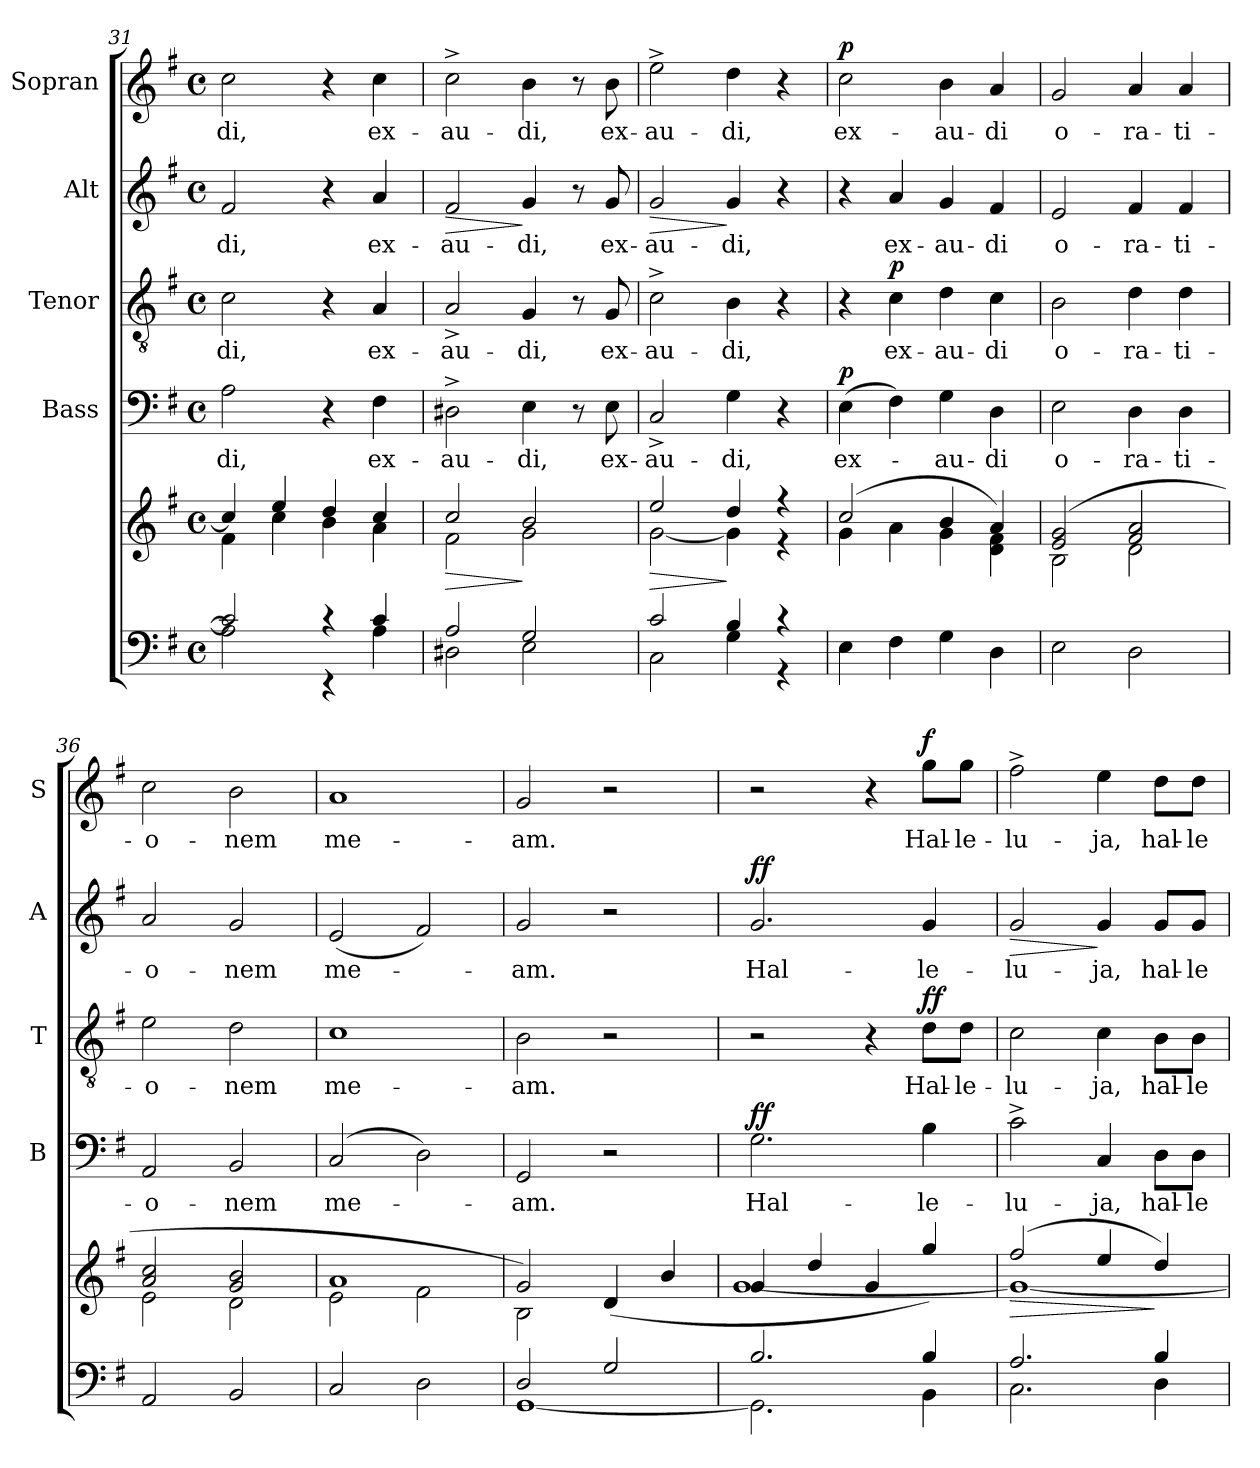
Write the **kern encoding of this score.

**kern	**kern	**dynam	**kern	**text	**dynam	**kern	**text	**dynam	**kern	**text	**dynam	**kern	**text	**dynam
*part5	*part5	*part5	*part4	*part4	*part4	*part3	*part3	*part3	*part2	*part2	*part2	*part1	*part1	*part1
*staff6	*staff5	*staff5/6	*staff4	*staff4	*staff4	*staff3	*staff3	*staff3	*staff2	*staff2	*staff2	*staff1	*staff1	*staff1
*	*	*	*I"Bass	*	*	*I"Tenor	*	*	*I"Alt	*	*	*I"Sopran	*	*
*	*	*	*I'B	*	*	*I'T	*	*	*I'A	*	*	*I'S	*	*
!!LO:PB:g=z
*clefF4	*clefG2	*	*clefF4	*	*	*clefGv2	*	*	*clefG2	*	*	*clefG2	*	*
*k[f#]	*k[f#]	*	*k[f#]	*	*	*k[f#]	*	*	*k[f#]	*	*	*k[f#]	*	*
*G:	*G:	*	*G:	*	*	*G:	*	*	*G:	*	*	*G:	*	*
*M4/4	*M4/4	*	*M4/4	*	*	*M4/4	*	*	*M4/4	*	*	*M4/4	*	*
*met(c)	*met(c)	*	*met(c)	*	*	*met(c)	*	*	*met(c)	*	*	*met(c)	*	*
=31	=31	=31	=31	=31	=31	=31	=31	=31	=31	=31	=31	=31	=31	=31
*^	*^	*	*	*	*	*	*	*	*	*	*	*	*	*
!	!	!	!	!	!	!LO:LY:b	!	!	!LO:LY:b	!	!	!LO:LY:b	!	!	!LO:LY:b	!
2c/]	2A\]	4cc/]	4f#\	.	2A\	-di,	.	2c\	-di,	.	2f#/	-di,	.	2cc\	-di,	.
.	.	4ee/	4cc\	.	.	.	.	.	.	.	.	.	.	.	.	.
4rc	4rEE	4dd/	4b\	.	4r	.	.	4r	.	.	4r	.	.	4r	.	.
!	!	!	!	!	!	!LO:LY:b	!	!	!LO:LY:b	!	!	!LO:LY:b	!	!	!LO:LY:b	!
4c/	4A\	4cc/	4a\	.	4F#\	ex-	.	4A/	ex-	.	4a/	ex-	.	4cc\	ex-	.
!!LO:LB:g=z
=32	=32	=32	=32	=32	=32	=32	=32	=32	=32	=32	=32	=32	=32	=32	=32	=32
!	!	!	!	!LO:HP:b	!	!LO:LY:b	!	!	!LO:LY:b	!	!	!LO:LY:b	!LO:HP:b	!	!LO:LY:b	!
2A/	2D#X\	2cc/	2f#\	>	2D#X^>\	-au-	.	2A^</	-au-	.	2f#/	-au-	>	2cc^>\	-au-	.
!	!	!	!	!	!	!LO:LY:b	!	!	!LO:LY:b	!	!	!LO:LY:b	!	!	!LO:LY:b	!
2G/	2E\	2b/	2g\	]	4E\	-di,	.	4G/	-di,	.	4g/	-di,	]	4b\	-di,	.
.	.	.	.	.	8r	.	.	8r	.	.	8r	.	.	8r	.	.
!	!	!	!	!	!	!LO:LY:b	!	!	!LO:LY:b	!	!	!LO:LY:b	!	!	!LO:LY:b	!
.	.	.	.	.	8E\	ex-	.	8G/	ex-	.	8g/	ex-	.	8b\	ex-	.
!!LO:PB:g=z
=33	=33	=33	=33	=33	=33	=33	=33	=33	=33	=33	=33	=33	=33	=33	=33	=33
!	!	!	!	!LO:HP:b	!	!LO:LY:b	!	!	!LO:LY:b	!	!	!LO:LY:b	!LO:HP:b	!	!LO:LY:b	!
2c/	2C\	2ee/	[<2g\	>	2C^</	-au-	.	2c^>\	-au-	.	2g/	-au-	>	2ee^>\	-au-	.
!	!	!	!	!	!	!LO:LY:b	!	!	!LO:LY:b	!	!	!LO:LY:b	!	!	!LO:LY:b	!
4B/	4G\	4dd/	4g\]	]	4G\	-di,	.	4B\	-di,	.	4g/	-di,	]	4dd\	-di,	.
4r	4r	4r	4r	.	4r	.	.	4r	.	.	4r	.	.	4r	.	.
!!LO:LB:g=z
=34	=34	=34	=34	=34	=34	=34	=34	=34	=34	=34	=34	=34	=34	=34	=34	=34
!	!	!	!	!	!	!LO:LY:b	!LO:DY:a	!	!	!	!	!	!	!	!LO:LY:b	!LO:DY:a
*v	*v	*	*	*	*	*	*	*	*	*	*	*	*	*	*	*
4E\	(2cc/	4g\	.	(>4E\	ex-	p	4r	.	.	4r	.	.	2cc\	ex-	p
!	!	!	!	!	!	!	!	!LO:LY:b	!LO:DY:a	!	!LO:LY:b	!	!	!	!
4F#\	.	4a\	.	4F#\)	.	.	4c\	ex-	p	4a/	ex-	.	.	.	.
!	!	!	!	!	!LO:LY:b	!	!	!LO:LY:b	!	!	!LO:LY:b	!	!	!LO:LY:b	!
4G\	4b/	4g\	.	4G\	-au-	.	4d\	-au-	.	4g/	-au-	.	4b\	-au-	.
!	!	!	!	!	!LO:LY:b	!	!	!LO:LY:b	!	!	!LO:LY:b	!	!	!LO:LY:b	!
4D\	4a/)	4d\ 4f#\	.	4D\	-di	.	4c\	-di	.	4f#/	-di	.	4a/	-di	.
!!LO:PB:g=z
=35	=35	=35	=35	=35	=35	=35	=35	=35	=35	=35	=35	=35	=35	=35	=35
!	!	!	!	!	!LO:LY:b	!	!	!LO:LY:b	!	!	!LO:LY:b	!	!	!LO:LY:b	!
2E\	(2e/ 2g/	2B\	.	2E\	o-	.	2B\	o-	.	2e/	o-	.	2g/	o-	.
!	!	!	!	!	!LO:LY:b	!	!	!LO:LY:b	!	!	!LO:LY:b	!	!	!LO:LY:b	!
2D\	2f#/ 2a/	2d\	.	4D\	-ra-	.	4d\	-ra-	.	4f#/	-ra-	.	4a/	-ra-	.
!	!	!	!	!	!LO:LY:b	!	!	!LO:LY:b	!	!	!LO:LY:b	!	!	!LO:LY:b	!
.	.	.	.	4D\	-ti-	.	4d\	-ti-	.	4f#/	-ti-	.	4a/	-ti-	.
!!LO:LB:g=z
=36	=36	=36	=36	=36	=36	=36	=36	=36	=36	=36	=36	=36	=36	=36	=36
!	!	!	!	!	!LO:LY:b	!	!	!LO:LY:b	!	!	!LO:LY:b	!	!	!LO:LY:b	!
2AA/	2a/ 2cc/	2e\	.	2AA/	-o-	.	2e\	-o-	.	2a/	-o-	.	2cc\	-o-	.
!	!	!	!	!	!LO:LY:b	!	!	!LO:LY:b	!	!	!LO:LY:b	!	!	!LO:LY:b	!
2BB/	2g/ 2b/	2d\	.	2BB/	-nem	.	2d\	-nem	.	2g/	-nem	.	2b\	-nem	.
!!LO:PB:g=z
=37	=37	=37	=37	=37	=37	=37	=37	=37	=37	=37	=37	=37	=37	=37	=37
!	!	!	!	!	!LO:LY:b	!	!	!LO:LY:b	!	!	!LO:LY:b	!	!	!LO:LY:b	!
2C/	1a	2e\	.	(2C/	me-	.	1c	me-	.	(<2e/	me-	.	1a	me-	.
2D\	.	2f#\	.	2D\)	.	.	.	.	.	2f#/)	.	.	.	.	.
!!LO:LB:g=z
=38	=38	=38	=38	=38	=38	=38	=38	=38	=38	=38	=38	=38	=38	=38	=38
*^	*	*	*	*	*	*	*	*	*	*	*	*	*	*	*
!	!	!	!	!	!	!LO:LY:b	!	!	!LO:LY:b	!	!	!LO:LY:b	!	!	!LO:LY:b	!
2D/	[<1GG	2g/)	2B\	.	2GG/	-am.	.	2B\	-am.	.	2g/	-am.	.	2g/	-am.	.
2G/	.	(>4d/	2ryy	.	2r	.	.	2r	.	.	2r	.	.	2r	.	.
.	.	4b/	.	.	.	.	.	.	.	.	.	.	.	.	.	.
!!LO:PB:g=z
=39	=39	=39	=39	=39	=39	=39	=39	=39	=39	=39	=39	=39	=39	=39	=39	=39
!	!	!	!	!	!	!LO:LY:b	!LO:DY:a	!	!	!	!	!LO:LY:b	!LO:DY:a	!	!	!
2.B/	2.GG\]	4g/	[<1g	.	2.G\	Hal-	ff	2r	.	.	2.g/	Hal-	ff	2r	.	.
.	.	4dd/	.	.	.	.	.	.	.	.	.	.	.	.	.	.
.	.	4g/	.	.	.	.	.	4r	.	.	.	.	.	4r	.	.
!	!	!	!	!	!	!LO:LY:b	!	!	!LO:LY:b	!LO:DY:a	!	!LO:LY:b	!	!	!LO:LY:b	!LO:DY:a
4B/	4BB\	4gg/)	.	.	4B\	-le-	.	8d\L	Hal-	ff	4g/	-le-	.	8gg\L	Hal-	f
!	!	!	!	!	!	!	!	!	!LO:LY:b	!	!	!	!	!	!LO:LY:b	!
.	.	.	.	.	.	.	.	8d\J	-le-	.	.	.	.	8gg\J	-le-	.
!!LO:LB:g=z
=40	=40	=40	=40	=40	=40	=40	=40	=40	=40	=40	=40	=40	=40	=40	=40	=40
!	!	!	!	!LO:HP:b	!	!LO:LY:b	!	!	!LO:LY:b	!	!	!LO:LY:b	!LO:HP:b	!	!LO:LY:b	!
2.A/	2.C\	(2ff#/	1g_	>	2c^>\	-lu-	.	2c\	-lu-	.	2g/	-lu-	>	2ff#^>\	-lu-	.
!	!	!	!	!	!	!LO:LY:b	!	!	!LO:LY:b	!	!	!LO:LY:b	!	!	!LO:LY:b	!
.	.	4ee/	.	.	4C/	-ja,	.	4c\	-ja,	.	4g/	-ja,	]	4ee\	-ja,	.
!	!	!	!	!	!	!LO:LY:b	!	!	!LO:LY:b	!	!	!LO:LY:b	!	!	!LO:LY:b	!
4B/	4D\	4dd/)	.	]	8D\L	hal-	.	8B\L	hal-	.	8g/L	hal-	.	8dd\L	hal-	.
!	!	!	!	!	!	!LO:LY:b	!	!	!LO:LY:b	!	!	!LO:LY:b	!	!	!LO:LY:b	!
.	.	.	.	.	8D\J	-le-	.	8B\J	-le-	.	8g/J	-le-	.	8dd\J	-le-	.
*v	*v	*	*	*	*	*	*	*	*	*	*	*	*	*	*	*
*	*v	*v	*	*	*	*	*	*	*	*	*	*	*	*	*
=	=	=	=	=	=	=	=	=	=	=	=	=	=	=
*-	*-	*-	*-	*-	*-	*-	*-	*-	*-	*-	*-	*-	*-	*-
